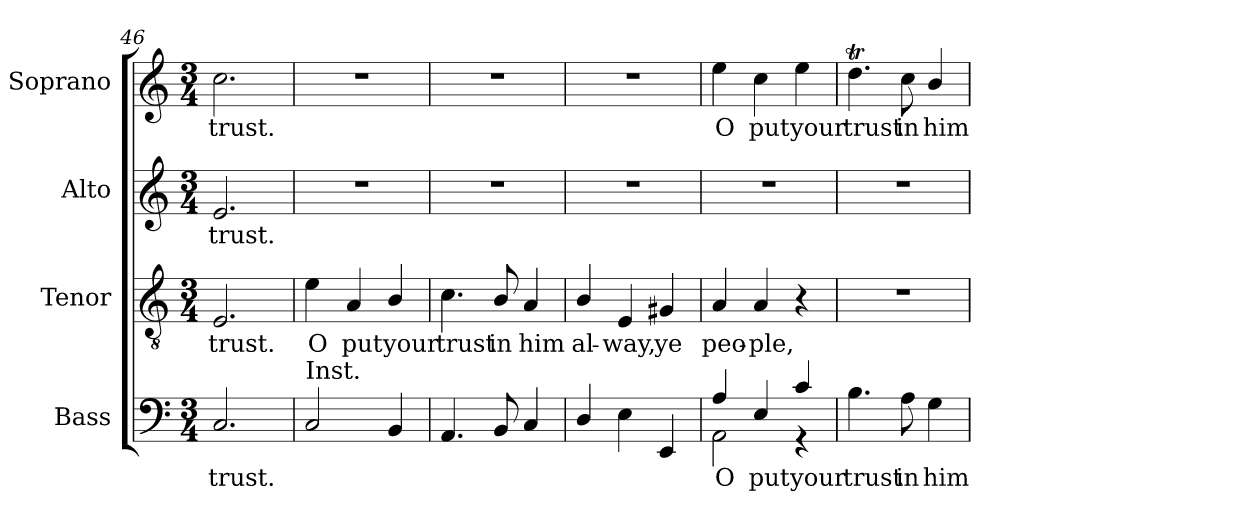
**kern	**text	**kern	**text	**kern	**text	**kern	**text
*part4	*part4	*part3	*part3	*part2	*part2	*part1	*part1
*staff4	*staff4	*staff3	*staff3	*staff2	*staff2	*staff1	*staff1
*I"Bass	*	*I"Tenor	*	*I"Alto	*	*I"Soprano	*
*I'B.	*	*I'T.	*	*I'A.	*	*I'S.	*
*clefF4	*	*clefGv2	*	*clefG2	*	*clefG2	*
*	*	*ITrd7c12	*	*	*	*	*
*k[]	*	*k[]	*	*k[]	*	*k[]	*
*a:	*	*a:	*	*a:	*	*a:	*
*M3/4	*	*M3/4	*	*M3/4	*	*M3/4	*
=46	=46	=46	=46	=46	=46	=46	=46
!	!LO:LY:b:color=#000000	!	!	!	!	!	!
!	!	!	!LO:LY:b:color=#000000	!	!	!	!
!	!	!	!	!	!LO:LY:b:color=#000000	!	!
!	!	!	!	!	!	!	!LO:LY:b:color=#000000
2.Ci/	trust.	2.EEi/	trust.	2.ei/	trust.	2.cci\	trust.
=47	=47	=47	=47	=47	=47	=47	=47
!LO:TX:a:t=Inst.	!	!	!	!	!	!	!
!	!	!	!LO:LY:b:color=#000000	!LO:N:vis=1	!	!LO:N:vis=1	!
2Ci/	.	4Ei\	O	2.r	.	2.r	.
!	!	!	!LO:LY:b:color=#000000	!	!	!	!
.	.	4AAi/	put	.	.	.	.
!	!	!	!LO:LY:b:color=#000000	!	!	!	!
4BBi/	.	4BBi/	your	.	.	.	.
=48	=48	=48	=48	=48	=48	=48	=48
!	!	!	!LO:LY:b:color=#000000	!LO:N:vis=1	!	!LO:N:vis=1	!
4.AAi/	.	4.Ci\	trust	2.r	.	2.r	.
!	!	!	!LO:LY:b:color=#000000	!	!	!	!
8BBi/	.	8BBi/	in	.	.	.	.
!	!	!	!LO:LY:b:color=#000000	!	!	!	!
4Ci/	.	4AAi/	him	.	.	.	.
!!LO:LB:g=z
=49	=49	=49	=49	=49	=49	=49	=49
!	!	!	!LO:LY:b:color=#000000	!LO:N:vis=1	!	!LO:N:vis=1	!
4Di/	.	4BBi/	al-	2.r	.	2.r	.
!	!	!	!LO:LY:b:color=#000000	!	!	!	!
4Ei\	.	4EEi/	-way,	.	.	.	.
!	!	!	!LO:LY:b:color=#000000	!	!	!	!
4EEi/	.	4GG#Xi/	ye	.	.	.	.
=50	=50	=50	=50	=50	=50	=50	=50
!	!LO:LY:b:color=#000000	!	!	!	!	!	!
*^	*	*	*	*	*	*	*
!	!	!	!	!LO:LY:b:color=#000000	!LO:N:vis=1	!	!	!
!	!	!	!	!	!	!	!	!LO:LY:b:color=#000000
4Ai/	2AAi\	O	4AAi/	peo-	2.r	.	4eei\	O
!	!	!LO:LY:b:color=#000000	!	!	!	!	!	!
!	!	!	!	!LO:LY:b:color=#000000	!	!	!	!
!	!	!	!	!	!	!	!	!LO:LY:b:color=#000000
4Ei/	.	put	4AAi/	-ple,	.	.	4cci\	put
!	!	!LO:LY:b:color=#000000	!	!	!	!	!	!
!	!	!	!	!	!	!	!	!LO:LY:b:color=#000000
4ci/	4r	your	4r	.	.	.	4eei\	your
*v	*v	*	*	*	*	*	*	*
=51	=51	=51	=51	=51	=51	=51	=51
*^	*	*	*	*	*	*	*
!	!	!LO:LY:b:color=#000000	!LO:N:vis=1	!	!LO:N:vis=1	!	!	!
*v	*v	*	*	*	*	*	*	*
*^	*	*	*	*	*	*	*
!	!	!	!	!	!	!	!	!LO:LY:b:color=#000000
*v	*v	*	*	*	*	*	*	*
4.Bi\	trust	2.r	.	2.r	.	4.ddTi\	trust
!	!LO:LY:b:color=#000000	!	!	!	!	!	!
!	!	!	!	!	!	!	!LO:LY:b:color=#000000
8Ai\	in	.	.	.	.	8cci\	in
!	!LO:LY:b:color=#000000	!	!	!	!	!	!
!	!	!	!	!	!	!	!LO:LY:b:color=#000000
4Gi\	him	.	.	.	.	4bi/	him
=	=	=	=	=	=	=	=
*-	*-	*-	*-	*-	*-	*-	*-
